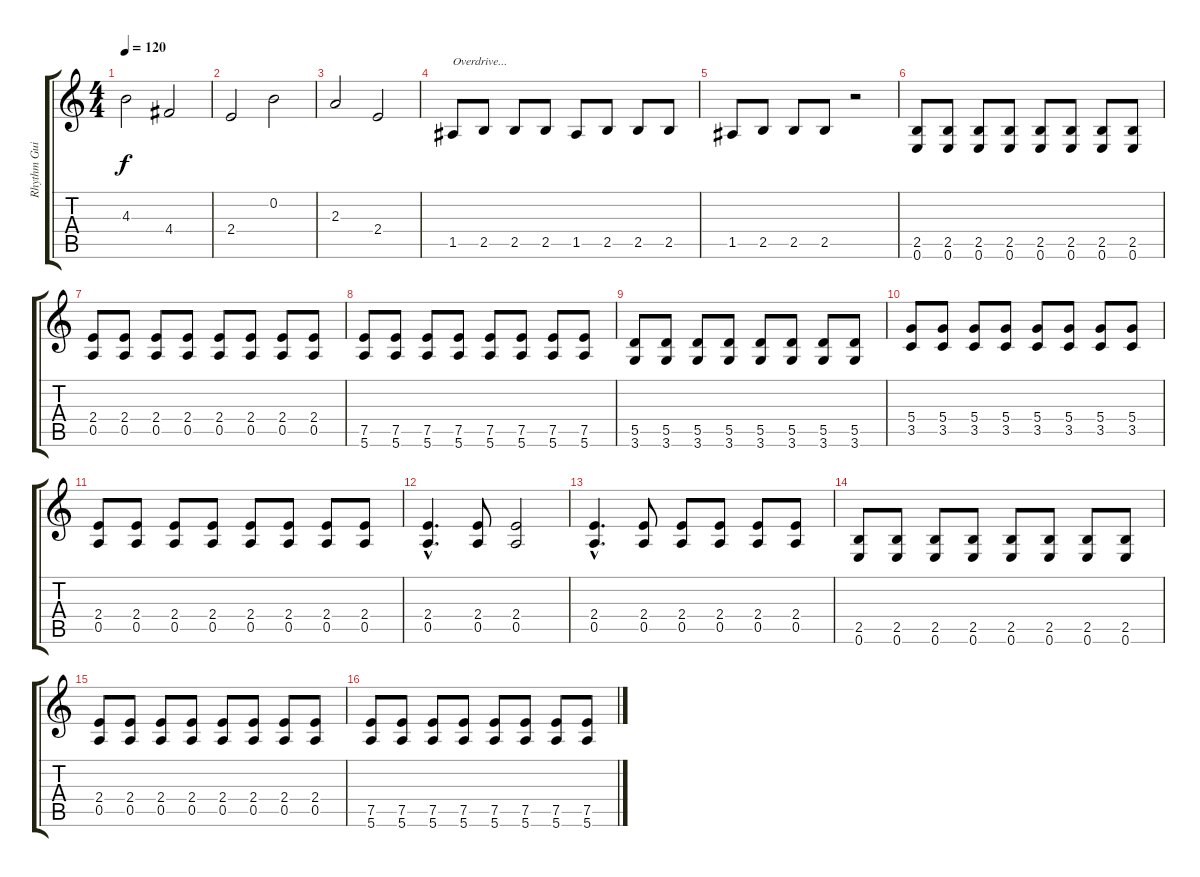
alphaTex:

\track ("Rhythm Guitar" "Rhythm Gui") {instrument overdrivenguitar}
\staff {score tabs}
\tuning (E4 B3 G3 D3 A2 E2) {hide}
\ts (4 4)
\tempo 120
\clef g2
\ks c
4.3.2{dy f} 4.4.2 |
2.4.2 0.2.2 |
2.3.2 2.4.2 |
1.5.8{txt "Overdrive..." volume 14 instrument overdrivenguitar} 2.5.8 2.5.8 2.5.8 1.5.8 2.5.8 2.5.8 2.5.8 |
1.5.8 2.5.8 2.5.8 2.5.8 r.2 |
(2.5 0.6).8 (2.5 0.6).8 (2.5 0.6).8 (2.5 0.6).8 (2.5 0.6).8 (2.5 0.6).8 (2.5 0.6).8 (2.5 0.6).8 |
(2.4 0.5).8 (2.4 0.5).8 (2.4 0.5).8 (2.4 0.5).8 (2.4 0.5).8 (2.4 0.5).8 (2.4 0.5).8 (2.4 0.5).8 |
(7.5 5.6).8 (7.5 5.6).8 (7.5 5.6).8 (7.5 5.6).8 (7.5 5.6).8 (7.5 5.6).8 (7.5 5.6).8 (7.5 5.6).8 |
(5.5 3.6).8 (5.5 3.6).8 (5.5 3.6).8 (5.5 3.6).8 (5.5 3.6).8 (5.5 3.6).8 (5.5 3.6).8 (5.5 3.6).8 |
(5.4 3.5).8 (5.4 3.5).8 (5.4 3.5).8 (5.4 3.5).8 (5.4 3.5).8 (5.4 3.5).8 (5.4 3.5).8 (5.4 3.5).8 |
(2.4 0.5).8 (2.4 0.5).8 (2.4 0.5).8 (2.4 0.5).8 (2.4 0.5).8 (2.4 0.5).8 (2.4 0.5).8 (2.4 0.5).8 |
(2.4{hac} 0.5{hac}).4{d} (2.4 0.5).8 (2.4 0.5).2 |
(2.4{hac} 0.5{hac}).4{d} (2.4 0.5).8 (2.4 0.5).8 (2.4 0.5).8 (2.4 0.5).8 (2.4 0.5).8 |
(2.5 0.6).8 (2.5 0.6).8 (2.5 0.6).8 (2.5 0.6).8 (2.5 0.6).8 (2.5 0.6).8 (2.5 0.6).8 (2.5 0.6).8 |
(2.4 0.5).8 (2.4 0.5).8 (2.4 0.5).8 (2.4 0.5).8 (2.4 0.5).8 (2.4 0.5).8 (2.4 0.5).8 (2.4 0.5).8 |
(7.5 5.6).8 (7.5 5.6).8 (7.5 5.6).8 (7.5 5.6).8 (7.5 5.6).8 (7.5 5.6).8 (7.5 5.6).8 (7.5 5.6).8
